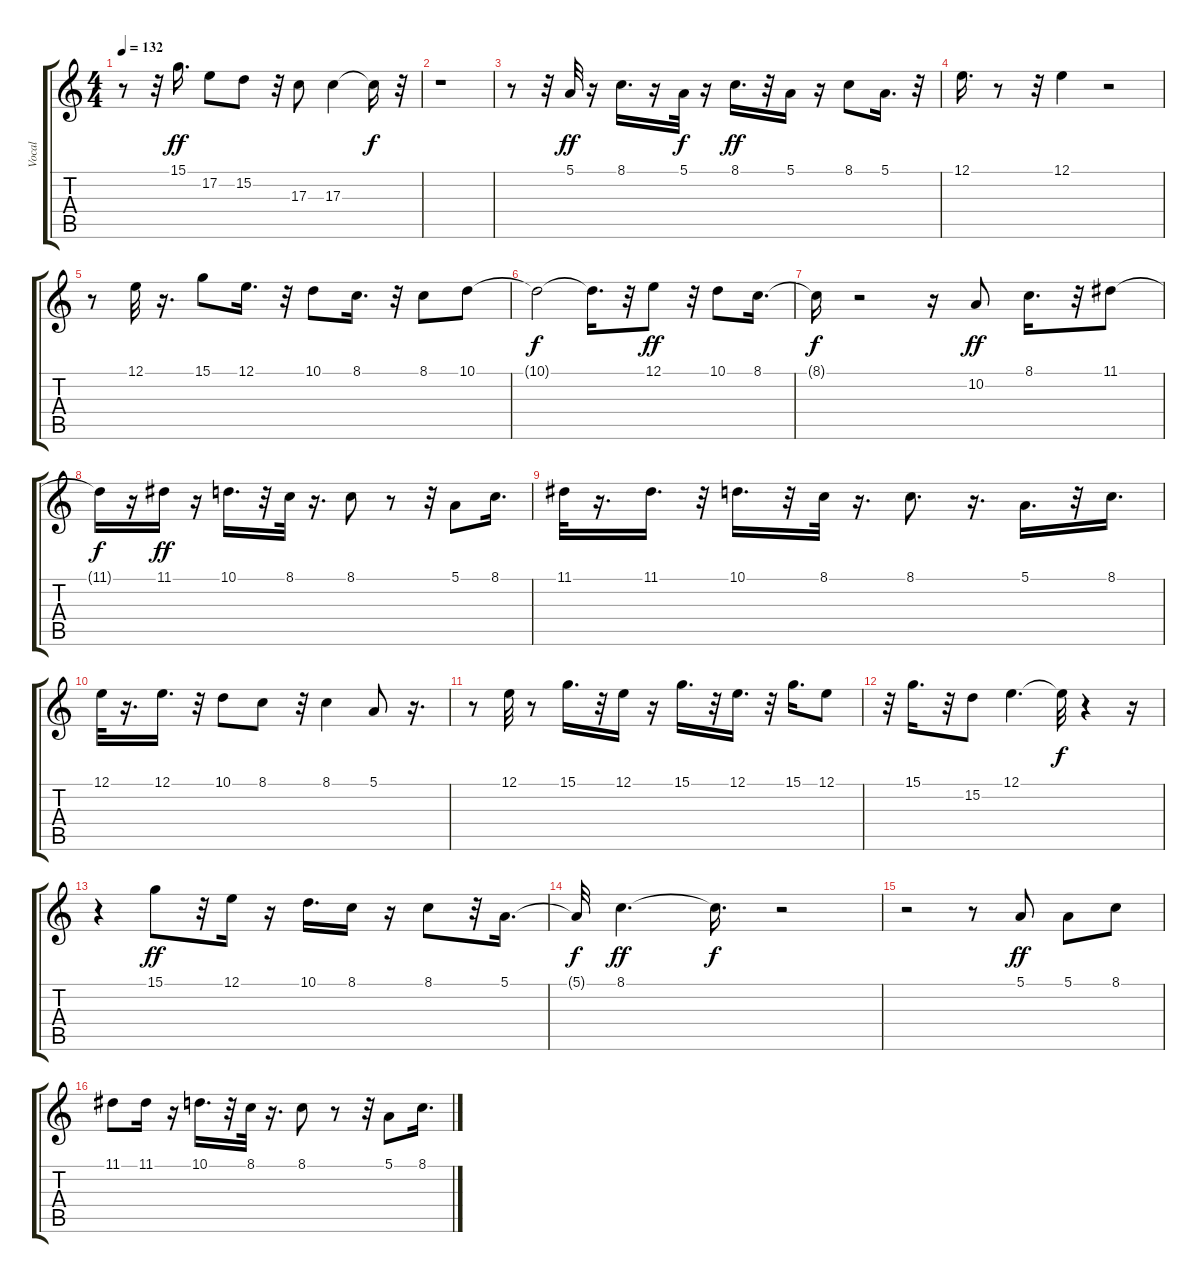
\track ("Vocal" "Vocal") {instrument panflute}
\staff {score tabs}
\tuning (E4 B3 G3 D3 A2 E2) {hide}
\ts (4 4)
\tempo 132
\clef g2
\ks c
r.8{dy f} r.32 15.1.16{d dy ff} 17.2.8 15.2.8 r.32 17.3.8 17.3.4 17.3{t}.16{dy f} r.32 |
r.1 |
r.8 r.32 5.1.32{dy ff} r.16 8.1.16{d} r.16 5.1.32{dy f} r.16 8.1.16{d dy ff} r.32 5.1.16 r.16 8.1.8 5.1.16{d} r.32 |
12.1.16{d} r.8 r.32 12.1.4 r.2 |
r.8 12.1.32 r.16{d} 15.1.8 12.1.16{d} r.32 10.1.8 8.1.16{d} r.32 8.1.8 10.1.8 |
10.1{t}.2{dy f} 10.1{t}.16{d} r.32 12.1.8{dy ff} r.32 10.1.8 8.1.16{d} |
8.1{t}.16{dy f} r.2 r.16 10.2.8{dy ff} 8.1.16{d} r.32 11.1.8 |
11.1{t}.16{dy f} r.16 11.1.16{dy ff} r.16 10.1.16{d} r.32 8.1.32 r.16{d} 8.1.8 r.8 r.32 5.1.8 8.1.16{d} |
11.1.32 r.16{d} 11.1.16{d} r.32 10.1.16{d} r.32 8.1.32 r.16{d} 8.1.8{d} r.16{d} 5.1.16{d} r.32 8.1.16{d} |
12.1.32 r.16{d} 12.1.16{d} r.32 10.1.8 8.1.8 r.32 8.1.4 5.1.8 r.16{d} |
r.8 12.1.32 r.8 15.1.16{d} r.32 12.1.16 r.16 15.1.16{d} r.32 12.1.16{d} r.32 15.1.16{d} 12.1.8 |
r.32 15.1.16{d} r.32 15.2.8 12.1.4{d} 12.1{t}.32{dy f} r.4 r.16 |
r.4 15.1.8{dy ff} r.32 12.1.16 r.16 10.1.16{d} 8.1.16 r.16 8.1.8 r.32 5.1.16{d} |
5.1{t}.32{dy f} 8.1.4{d dy ff} 8.1{t}.16{d dy f} r.2 |
r.2 r.8 5.1.8{dy ff} 5.1.8 8.1.8 |
11.1.8 11.1.16 r.16 10.1.16{d} r.32 8.1.32 r.16{d} 8.1.8 r.8 r.32 5.1.8 8.1.16{d}
